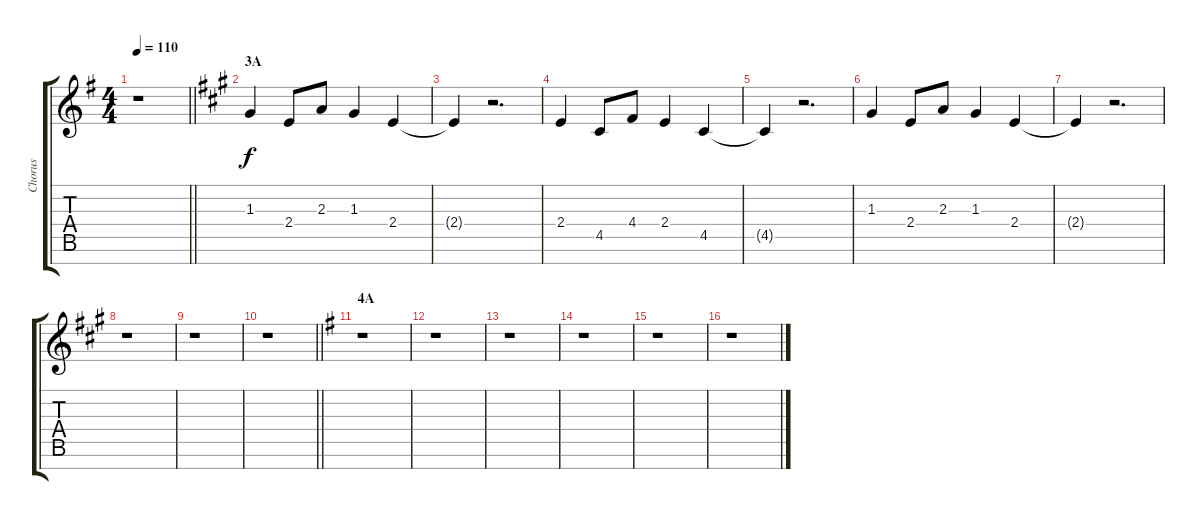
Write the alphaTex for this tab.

\track ("Chorus" "Chorus") {instrument voiceoohs}
\staff {score tabs}
\tuning (E5 B4 G4 D4 A3 E3 B2) {hide}
\ts (4 4)
\tempo 110
\clef g2
\barLineRight lightlight
\ks g
r.1{dy f} |
\section ("" "3A")
\ks a
1.3.4 2.4.8 2.3.8 1.3.4 2.4.4 |
2.4{t}.4 r.2{d} |
2.4.4 4.5.8 4.4.8 2.4.4 4.5.4 |
4.5{t}.4 r.2{d} |
1.3.4 2.4.8 2.3.8 1.3.4 2.4.4 |
2.4{t}.4 r.2{d} |
r.1 |
r.1 |
\barLineRight lightlight
r.1 |
\section ("" "4A")
\ks g
r.1 |
r.1 |
r.1 |
r.1 |
r.1 |
r.1
